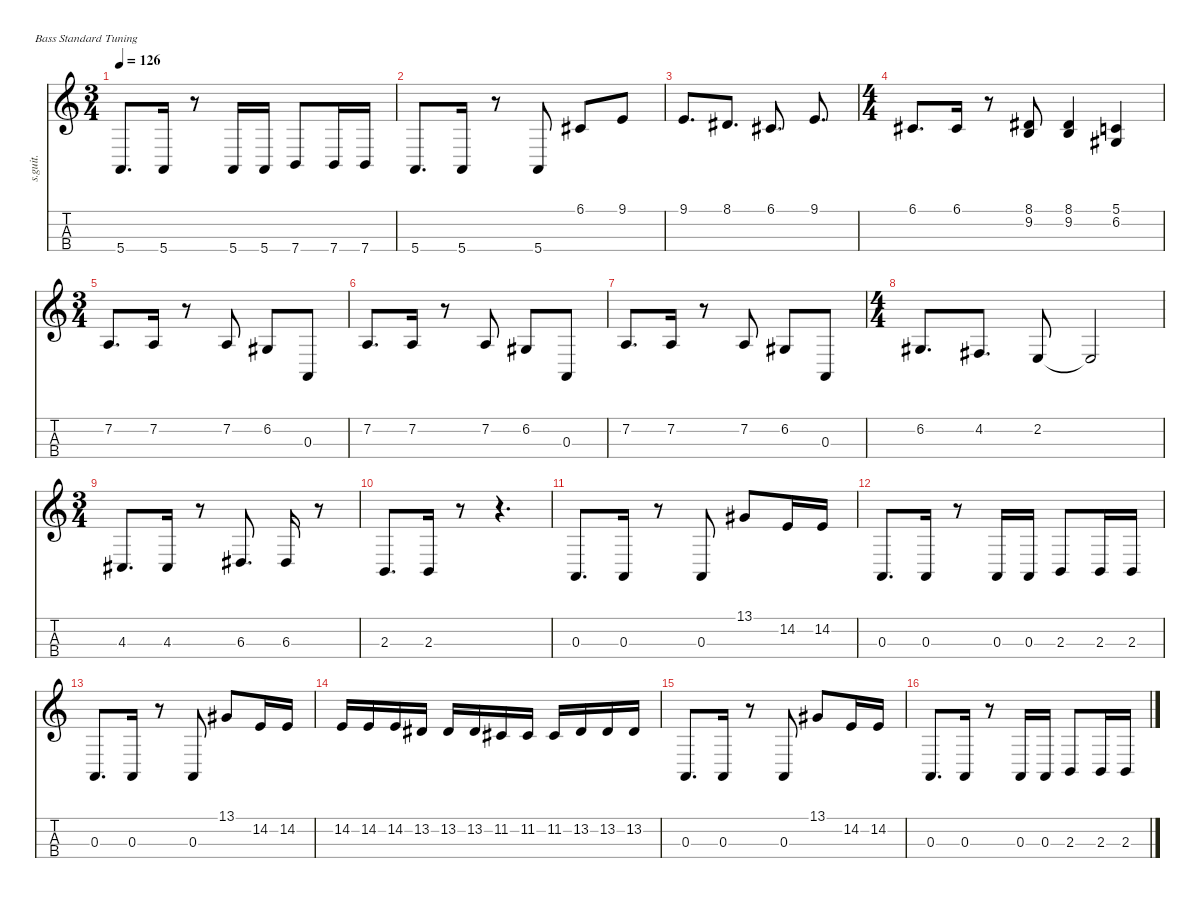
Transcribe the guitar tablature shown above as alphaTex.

\defaultSystemsLayout 4
\hideDynamics
\bracketExtendMode nobrackets
\track ("Bass" "s.guit.") {instrument electricbassfinger}
\staff {score tabs}
\tuning (G2 D2 A1 E1)
\ts (3 4)
\tempo 126
\clef g2
\ks c
5.4.8{d lyrics (0 "") lyrics (1 "") lyrics (2 "") lyrics (3 "") lyrics (4 "") dy mf} 5.4.16{lyrics (0 "") lyrics (1 "") lyrics (2 "") lyrics (3 "") lyrics (4 "")} r.8 5.4.16{lyrics (0 "") lyrics (1 "") lyrics (2 "") lyrics (3 "") lyrics (4 "")} 5.4.16{lyrics (0 "") lyrics (1 "") lyrics (2 "") lyrics (3 "") lyrics (4 "")} 7.4.8{lyrics (0 "") lyrics (1 "") lyrics (2 "") lyrics (3 "") lyrics (4 "")} 7.4.16{lyrics (0 "") lyrics (1 "") lyrics (2 "") lyrics (3 "") lyrics (4 "")} 7.4.16{lyrics (0 "") lyrics (1 "") lyrics (2 "") lyrics (3 "") lyrics (4 "")} |
5.4.8{d lyrics (0 "") lyrics (1 "") lyrics (2 "") lyrics (3 "") lyrics (4 "")} 5.4.16{lyrics (0 "") lyrics (1 "") lyrics (2 "") lyrics (3 "") lyrics (4 "")} r.8 5.4.8{lyrics (0 "") lyrics (1 "") lyrics (2 "") lyrics (3 "") lyrics (4 "")} 6.1{acc #}.8{lyrics (0 "") lyrics (1 "") lyrics (2 "") lyrics (3 "") lyrics (4 "")} 9.1.8{lyrics (0 "") lyrics (1 "") lyrics (2 "") lyrics (3 "") lyrics (4 "")} |
9.1.8{d lyrics (0 "") lyrics (1 "") lyrics (2 "") lyrics (3 "") lyrics (4 "")} 8.1{acc #}.8{d lyrics (0 "") lyrics (1 "") lyrics (2 "") lyrics (3 "") lyrics (4 "")} 6.1{acc #}.8{d lyrics (0 "") lyrics (1 "") lyrics (2 "") lyrics (3 "") lyrics (4 "")} 9.1.8{d lyrics (0 "") lyrics (1 "") lyrics (2 "") lyrics (3 "") lyrics (4 "")} |
\ts (4 4)
\beaming (8 2 2 2 2)
6.1{acc #}.8{d lyrics (0 "") lyrics (1 "") lyrics (2 "") lyrics (3 "") lyrics (4 "")} 6.1{acc #}.16{lyrics (0 "") lyrics (1 "") lyrics (2 "") lyrics (3 "") lyrics (4 "")} r.8 (8.1{acc #} 9.2).8{lyrics (0 "") lyrics (1 "") lyrics (2 "") lyrics (3 "") lyrics (4 "")} (8.1{acc #} 9.2).4{lyrics (0 "") lyrics (1 "") lyrics (2 "") lyrics (3 "") lyrics (4 "")} (5.1 6.2{acc #}).4{lyrics (0 "") lyrics (1 "") lyrics (2 "") lyrics (3 "") lyrics (4 "")} |
\ts (3 4)
\beaming (8 2 2 2 2)
7.2.8{d lyrics (0 "") lyrics (1 "") lyrics (2 "") lyrics (3 "") lyrics (4 "")} 7.2.16{lyrics (0 "") lyrics (1 "") lyrics (2 "") lyrics (3 "") lyrics (4 "")} r.8 7.2.8{lyrics (0 "") lyrics (1 "") lyrics (2 "") lyrics (3 "") lyrics (4 "")} 6.2{acc #}.8{lyrics (0 "") lyrics (1 "") lyrics (2 "") lyrics (3 "") lyrics (4 "")} 0.3.8{lyrics (0 "") lyrics (1 "") lyrics (2 "") lyrics (3 "") lyrics (4 "")} |
7.2.8{d lyrics (0 "") lyrics (1 "") lyrics (2 "") lyrics (3 "") lyrics (4 "")} 7.2.16{lyrics (0 "") lyrics (1 "") lyrics (2 "") lyrics (3 "") lyrics (4 "")} r.8 7.2.8{lyrics (0 "") lyrics (1 "") lyrics (2 "") lyrics (3 "") lyrics (4 "")} 6.2{acc #}.8{lyrics (0 "") lyrics (1 "") lyrics (2 "") lyrics (3 "") lyrics (4 "")} 0.3.8{lyrics (0 "") lyrics (1 "") lyrics (2 "") lyrics (3 "") lyrics (4 "")} |
7.2.8{d lyrics (0 "") lyrics (1 "") lyrics (2 "") lyrics (3 "") lyrics (4 "")} 7.2.16{lyrics (0 "") lyrics (1 "") lyrics (2 "") lyrics (3 "") lyrics (4 "")} r.8 7.2.8{lyrics (0 "") lyrics (1 "") lyrics (2 "") lyrics (3 "") lyrics (4 "")} 6.2{acc #}.8{lyrics (0 "") lyrics (1 "") lyrics (2 "") lyrics (3 "") lyrics (4 "")} 0.3.8{lyrics (0 "") lyrics (1 "") lyrics (2 "") lyrics (3 "") lyrics (4 "")} |
\ts (4 4)
\beaming (8 2 2 2 2)
6.2{acc #}.8{d lyrics (0 "") lyrics (1 "") lyrics (2 "") lyrics (3 "") lyrics (4 "")} 4.2{acc #}.8{d lyrics (0 "") lyrics (1 "") lyrics (2 "") lyrics (3 "") lyrics (4 "")} 2.2.8{lyrics (0 "") lyrics (1 "") lyrics (2 "") lyrics (3 "") lyrics (4 "")} 2.2{t}.2{lyrics (0 "") lyrics (1 "") lyrics (2 "") lyrics (3 "") lyrics (4 "")} |
\ts (3 4)
\beaming (8 2 2 2 2)
4.3{acc #}.8{d lyrics (0 "") lyrics (1 "") lyrics (2 "") lyrics (3 "") lyrics (4 "")} 4.3{acc #}.16{lyrics (0 "") lyrics (1 "") lyrics (2 "") lyrics (3 "") lyrics (4 "")} r.8 6.3{acc #}.8{d lyrics (0 "") lyrics (1 "") lyrics (2 "") lyrics (3 "") lyrics (4 "")} 6.3{acc #}.16{lyrics (0 "") lyrics (1 "") lyrics (2 "") lyrics (3 "") lyrics (4 "")} r.8 |
2.3.8{d lyrics (0 "") lyrics (1 "") lyrics (2 "") lyrics (3 "") lyrics (4 "")} 2.3.16{lyrics (0 "") lyrics (1 "") lyrics (2 "") lyrics (3 "") lyrics (4 "")} r.8 r.4{d} |
0.3.8{d lyrics (0 "") lyrics (1 "") lyrics (2 "") lyrics (3 "") lyrics (4 "")} 0.3.16{lyrics (0 "") lyrics (1 "") lyrics (2 "") lyrics (3 "") lyrics (4 "")} r.8 0.3.8{lyrics (0 "") lyrics (1 "") lyrics (2 "") lyrics (3 "") lyrics (4 "")} 13.1{acc #}.8{lyrics (0 "") lyrics (1 "") lyrics (2 "") lyrics (3 "") lyrics (4 "")} 14.2.16{lyrics (0 "") lyrics (1 "") lyrics (2 "") lyrics (3 "") lyrics (4 "")} 14.2.16{lyrics (0 "") lyrics (1 "") lyrics (2 "") lyrics (3 "") lyrics (4 "")} |
0.3.8{d lyrics (0 "") lyrics (1 "") lyrics (2 "") lyrics (3 "") lyrics (4 "")} 0.3.16{lyrics (0 "") lyrics (1 "") lyrics (2 "") lyrics (3 "") lyrics (4 "")} r.8 0.3.16{lyrics (0 "") lyrics (1 "") lyrics (2 "") lyrics (3 "") lyrics (4 "")} 0.3.16{lyrics (0 "") lyrics (1 "") lyrics (2 "") lyrics (3 "") lyrics (4 "")} 2.3.8{lyrics (0 "") lyrics (1 "") lyrics (2 "") lyrics (3 "") lyrics (4 "")} 2.3.16{lyrics (0 "") lyrics (1 "") lyrics (2 "") lyrics (3 "") lyrics (4 "")} 2.3.16{lyrics (0 "") lyrics (1 "") lyrics (2 "") lyrics (3 "") lyrics (4 "")} |
0.3.8{d lyrics (0 "") lyrics (1 "") lyrics (2 "") lyrics (3 "") lyrics (4 "")} 0.3.16{lyrics (0 "") lyrics (1 "") lyrics (2 "") lyrics (3 "") lyrics (4 "")} r.8 0.3.8{lyrics (0 "") lyrics (1 "") lyrics (2 "") lyrics (3 "") lyrics (4 "")} 13.1{acc #}.8{lyrics (0 "") lyrics (1 "") lyrics (2 "") lyrics (3 "") lyrics (4 "")} 14.2.16{lyrics (0 "") lyrics (1 "") lyrics (2 "") lyrics (3 "") lyrics (4 "")} 14.2.16{lyrics (0 "") lyrics (1 "") lyrics (2 "") lyrics (3 "") lyrics (4 "")} |
14.2.16{lyrics (0 "") lyrics (1 "") lyrics (2 "") lyrics (3 "") lyrics (4 "")} 14.2.16{lyrics (0 "") lyrics (1 "") lyrics (2 "") lyrics (3 "") lyrics (4 "")} 14.2.16{lyrics (0 "") lyrics (1 "") lyrics (2 "") lyrics (3 "") lyrics (4 "")} 13.2{acc #}.16{lyrics (0 "") lyrics (1 "") lyrics (2 "") lyrics (3 "") lyrics (4 "")} 13.2{acc #}.16{lyrics (0 "") lyrics (1 "") lyrics (2 "") lyrics (3 "") lyrics (4 "")} 13.2{acc #}.16{lyrics (0 "") lyrics (1 "") lyrics (2 "") lyrics (3 "") lyrics (4 "")} 11.2{acc #}.16{lyrics (0 "") lyrics (1 "") lyrics (2 "") lyrics (3 "") lyrics (4 "")} 11.2{acc #}.16{lyrics (0 "") lyrics (1 "") lyrics (2 "") lyrics (3 "") lyrics (4 "")} 11.2{acc #}.16{lyrics (0 "") lyrics (1 "") lyrics (2 "") lyrics (3 "") lyrics (4 "")} 13.2{acc #}.16{lyrics (0 "") lyrics (1 "") lyrics (2 "") lyrics (3 "") lyrics (4 "")} 13.2{acc #}.16{lyrics (0 "") lyrics (1 "") lyrics (2 "") lyrics (3 "") lyrics (4 "")} 13.2{acc #}.16{lyrics (0 "") lyrics (1 "") lyrics (2 "") lyrics (3 "") lyrics (4 "")} |
0.3.8{d lyrics (0 "") lyrics (1 "") lyrics (2 "") lyrics (3 "") lyrics (4 "")} 0.3.16{lyrics (0 "") lyrics (1 "") lyrics (2 "") lyrics (3 "") lyrics (4 "")} r.8 0.3.8{lyrics (0 "") lyrics (1 "") lyrics (2 "") lyrics (3 "") lyrics (4 "")} 13.1{acc #}.8{lyrics (0 "") lyrics (1 "") lyrics (2 "") lyrics (3 "") lyrics (4 "")} 14.2.16{lyrics (0 "") lyrics (1 "") lyrics (2 "") lyrics (3 "") lyrics (4 "")} 14.2.16{lyrics (0 "") lyrics (1 "") lyrics (2 "") lyrics (3 "") lyrics (4 "")} |
0.3.8{d lyrics (0 "") lyrics (1 "") lyrics (2 "") lyrics (3 "") lyrics (4 "")} 0.3.16{lyrics (0 "") lyrics (1 "") lyrics (2 "") lyrics (3 "") lyrics (4 "")} r.8 0.3.16{lyrics (0 "") lyrics (1 "") lyrics (2 "") lyrics (3 "") lyrics (4 "")} 0.3.16{lyrics (0 "") lyrics (1 "") lyrics (2 "") lyrics (3 "") lyrics (4 "")} 2.3.8{lyrics (0 "") lyrics (1 "") lyrics (2 "") lyrics (3 "") lyrics (4 "")} 2.3.16{lyrics (0 "") lyrics (1 "") lyrics (2 "") lyrics (3 "") lyrics (4 "")} 2.3.16{lyrics (0 "") lyrics (1 "") lyrics (2 "") lyrics (3 "") lyrics (4 "")}
